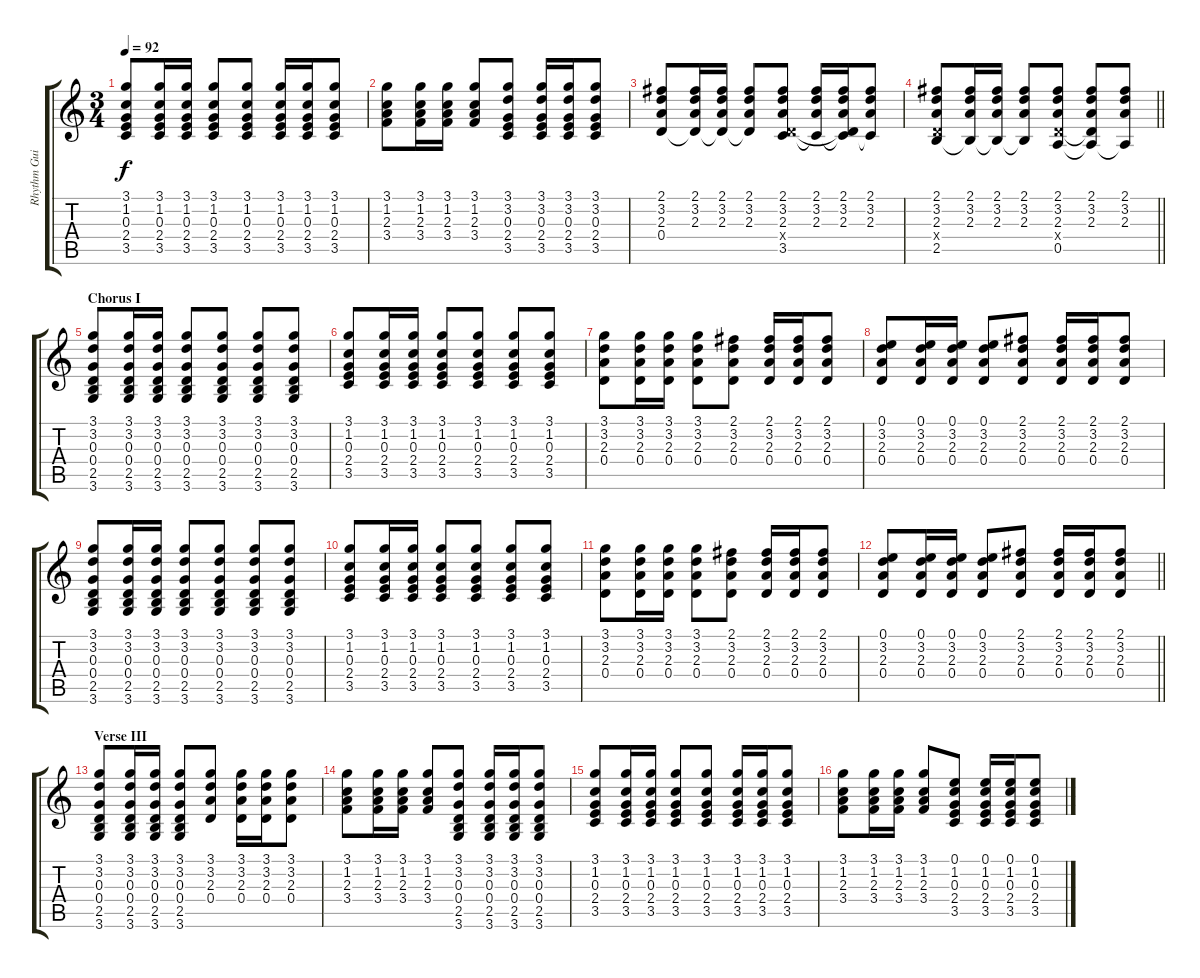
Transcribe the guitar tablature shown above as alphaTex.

\track ("Rhythm Guitar" "Rhythm Gui") {instrument acousticguitarsteel}
\staff {score tabs}
\tuning (E4 B3 G3 D3 A2 E2) {hide}
\ts (3 4)
\tempo 92
\clef g2
\ks c
(3.1 1.2 0.3 2.4 3.5).8{dy f} (3.1 1.2 0.3 2.4 3.5).16 (3.1 1.2 0.3 2.4 3.5).16 (3.1 1.2 0.3 2.4 3.5).8 (3.1 1.2 0.3 2.4 3.5).8 (3.1 1.2 0.3 2.4 3.5).16 (3.1 1.2 0.3 2.4 3.5).16 (3.1 1.2 0.3 2.4 3.5).8 |
(3.1 1.2 2.3 3.4).8 (3.1 1.2 2.3 3.4).16 (3.1 1.2 2.3 3.4).16 (3.1 1.2 2.3 3.4).8 (3.1 3.2 0.3 2.4 3.5).8 (3.1 3.2 0.3 2.4 3.5).16 (3.1 3.2 0.3 2.4 3.5).16 (3.1 3.2 0.3 2.4 3.5).8 |
(2.1 3.2 2.3 0.4).8 (2.1 3.2 2.3 0.4{t}).16 (2.1 3.2 2.3 0.4{t}).16 (2.1 3.2 2.3 0.4{t}).8 (2.1 3.2 2.3 0.4{x} 3.5).8 (2.1 3.2 2.3 3.5{t}).16 (2.1 3.2 2.3 0.4{t} 3.5{t}).16 (2.1 3.2 2.3 3.5{t}).8 |
\barLineRight lightlight
(2.1 3.2 2.3 0.4{x} 2.5).8 (2.1 3.2 2.3 2.5{t}).16 (2.1 3.2 2.3 2.5{t}).16 (2.1 3.2 2.3 2.5{t}).8 (2.1 3.2 2.3 0.4{x} 0.5).8 (2.1 3.2 2.3 0.4{t} 0.5{t}).8 (2.1 3.2 2.3 0.5{t}).8 |
\section ("" "Chorus I")
(3.1 3.2 0.3 0.4 2.5 3.6).8 (3.1 3.2 0.3 0.4 2.5 3.6).16 (3.1 3.2 0.3 0.4 2.5 3.6).16 (3.1 3.2 0.3 0.4 2.5 3.6).8 (3.1 3.2 0.3 0.4 2.5 3.6).8 (3.1 3.2 0.3 0.4 2.5 3.6).8 (3.1 3.2 0.3 0.4 2.5 3.6).8 |
(3.1 1.2 0.3 2.4 3.5).8 (3.1 1.2 0.3 2.4 3.5).16 (3.1 1.2 0.3 2.4 3.5).16 (3.1 1.2 0.3 2.4 3.5).8 (3.1 1.2 0.3 2.4 3.5).8 (3.1 1.2 0.3 2.4 3.5).8 (3.1 1.2 0.3 2.4 3.5).8 |
(3.1 3.2 2.3 0.4).8 (3.1 3.2 2.3 0.4).16 (3.1 3.2 2.3 0.4).16 (3.1 3.2 2.3 0.4).8 (2.1 3.2 2.3 0.4).8 (2.1 3.2 2.3 0.4).16 (2.1 3.2 2.3 0.4).16 (2.1 3.2 2.3 0.4).8 |
(0.1 3.2 2.3 0.4).8 (0.1 3.2 2.3 0.4).16 (0.1 3.2 2.3 0.4).16 (0.1 3.2 2.3 0.4).8 (2.1 3.2 2.3 0.4).8 (2.1 3.2 2.3 0.4).16 (2.1 3.2 2.3 0.4).16 (2.1 3.2 2.3 0.4).8 |
(3.1 3.2 0.3 0.4 2.5 3.6).8 (3.1 3.2 0.3 0.4 2.5 3.6).16 (3.1 3.2 0.3 0.4 2.5 3.6).16 (3.1 3.2 0.3 0.4 2.5 3.6).8 (3.1 3.2 0.3 0.4 2.5 3.6).8 (3.1 3.2 0.3 0.4 2.5 3.6).8 (3.1 3.2 0.3 0.4 2.5 3.6).8 |
(3.1 1.2 0.3 2.4 3.5).8 (3.1 1.2 0.3 2.4 3.5).16 (3.1 1.2 0.3 2.4 3.5).16 (3.1 1.2 0.3 2.4 3.5).8 (3.1 1.2 0.3 2.4 3.5).8 (3.1 1.2 0.3 2.4 3.5).8 (3.1 1.2 0.3 2.4 3.5).8 |
(3.1 3.2 2.3 0.4).8 (3.1 3.2 2.3 0.4).16 (3.1 3.2 2.3 0.4).16 (3.1 3.2 2.3 0.4).8 (2.1 3.2 2.3 0.4).8 (2.1 3.2 2.3 0.4).16 (2.1 3.2 2.3 0.4).16 (2.1 3.2 2.3 0.4).8 |
\barLineRight lightlight
(0.1 3.2 2.3 0.4).8 (0.1 3.2 2.3 0.4).16 (0.1 3.2 2.3 0.4).16 (0.1 3.2 2.3 0.4).8 (2.1 3.2 2.3 0.4).8 (2.1 3.2 2.3 0.4).16 (2.1 3.2 2.3 0.4).16 (2.1 3.2 2.3 0.4).8 |
\section ("" "Verse III")
(3.1 3.2 0.3 0.4 2.5 3.6).8 (3.1 3.2 0.3 0.4 2.5 3.6).16 (3.1 3.2 0.3 0.4 2.5 3.6).16 (3.1 3.2 0.3 0.4 2.5 3.6).8 (3.1 3.2 2.3 0.4).8 (3.1 3.2 2.3 0.4).16 (3.1 3.2 2.3 0.4).16 (3.1 3.2 2.3 0.4).8 |
(3.1 1.2 2.3 3.4).8 (3.1 1.2 2.3 3.4).16 (3.1 1.2 2.3 3.4).16 (3.1 1.2 2.3 3.4).8 (3.1 3.2 0.3 0.4 2.5 3.6).8 (3.1 3.2 0.3 0.4 2.5 3.6).16 (3.1 3.2 0.3 0.4 2.5 3.6).16 (3.1 3.2 0.3 0.4 2.5 3.6).8 |
(3.1 1.2 0.3 2.4 3.5).8 (3.1 1.2 0.3 2.4 3.5).16 (3.1 1.2 0.3 2.4 3.5).16 (3.1 1.2 0.3 2.4 3.5).8 (3.1 1.2 0.3 2.4 3.5).8 (3.1 1.2 0.3 2.4 3.5).16 (3.1 1.2 0.3 2.4 3.5).16 (3.1 1.2 0.3 2.4 3.5).8 |
(3.1 1.2 2.3 3.4).8 (3.1 1.2 2.3 3.4).16 (3.1 1.2 2.3 3.4).16 (3.1 1.2 2.3 3.4).8 (0.1 1.2 0.3 2.4 3.5).8 (0.1 1.2 0.3 2.4 3.5).16 (0.1 1.2 0.3 2.4 3.5).16 (0.1 1.2 0.3 2.4 3.5).8
